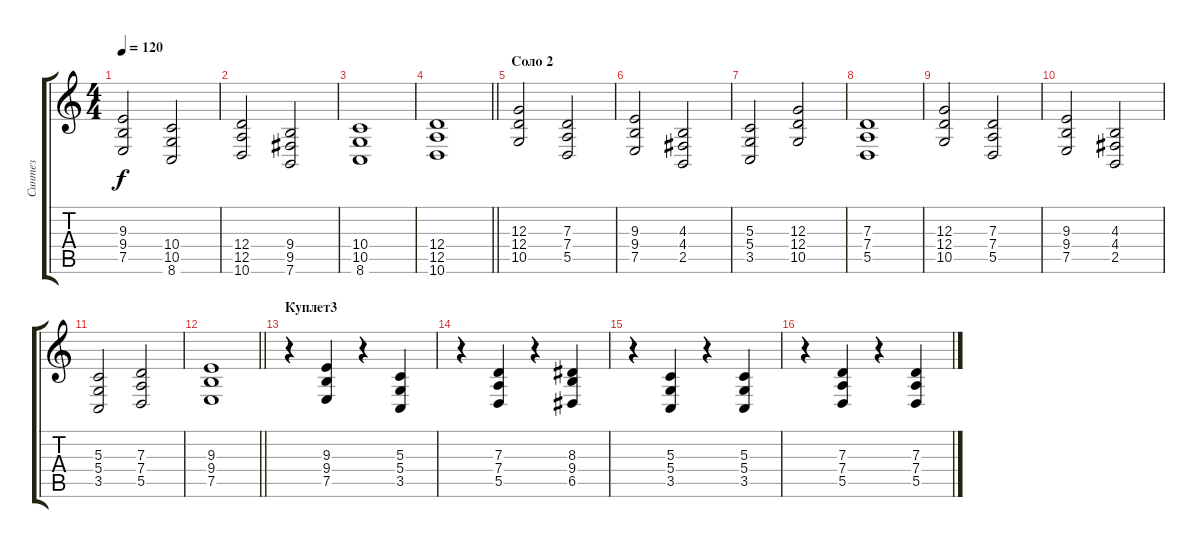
\track ("Синтез" "Синтез") {instrument stringensemble1}
\staff {score tabs}
\tuning (E4 B3 G3 D3 A2 E2) {hide}
\ts (4 4)
\tempo 120
\clef g2
\ks c
(9.3 9.4 7.5).2{dy f} (10.4 10.5 8.6).2 |
(12.4 12.5 10.6).2 (9.4 9.5 7.6).2 |
(10.4 10.5 8.6).1 |
\barLineRight lightlight
(12.4 12.5 10.6).1 |
\section ("" "Соло 2")
(12.3 12.4 10.5).2 (7.3 7.4 5.5).2 |
(9.3 9.4 7.5).2 (4.3 4.4 2.5).2 |
(5.3 5.4 3.5).2 (12.3 12.4 10.5).2 |
(7.3 7.4 5.5).1 |
(12.3 12.4 10.5).2 (7.3 7.4 5.5).2 |
(9.3 9.4 7.5).2 (4.3 4.4 2.5).2 |
(5.3 5.4 3.5).2 (7.3 7.4 5.5).2 |
\barLineRight lightlight
(9.3 9.4 7.5).1 |
\section ("" "Куплет3")
r.4 (9.3 9.4 7.5).4 r.4 (5.3 5.4 3.5).4 |
r.4 (7.3 7.4 5.5).4 r.4 (8.3 9.4 6.5).4 |
r.4 (5.3 5.4 3.5).4 r.4 (5.3 5.4 3.5).4 |
r.4 (7.3 7.4 5.5).4 r.4 (7.3 7.4 5.5).4
